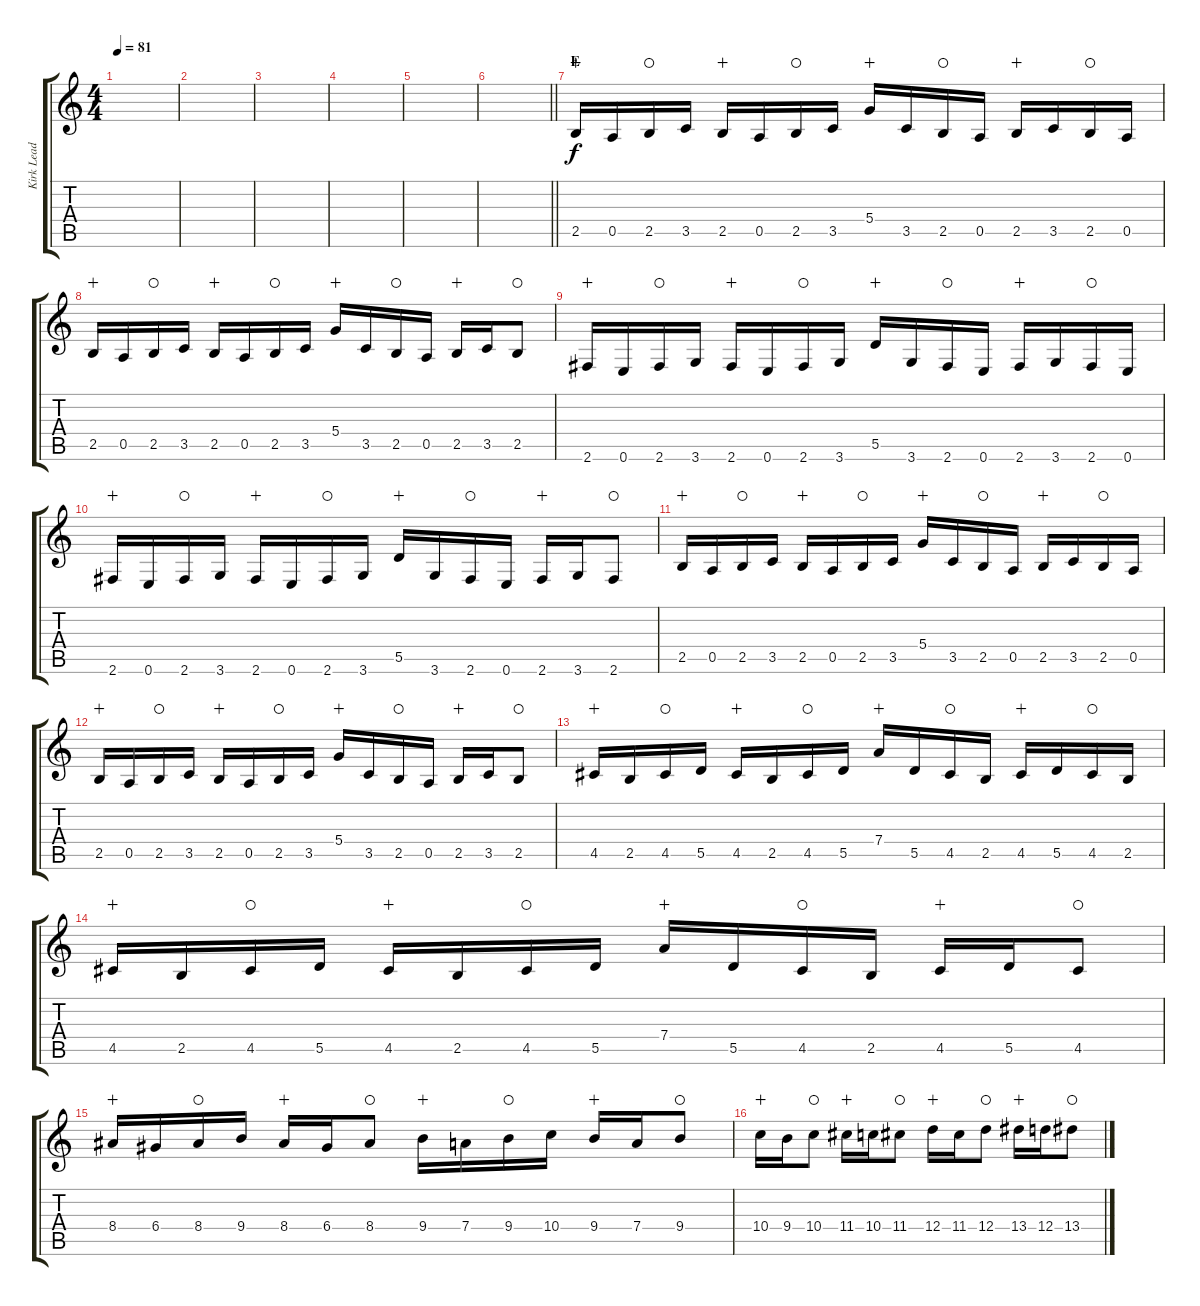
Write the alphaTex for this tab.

\track ("Kirk Lead 1" "Kirk Lead ") {instrument distortionguitar}
\staff {score tabs}
\tuning (E4 B3 G3 D3 A2 E2) {hide}
\ts (4 4)
\tempo 81
\clef g2
\ks c
|
|
|
|
|
\barLineRight lightlight
|
\section ("" "E")
2.5.16{volume 5 instrument distortionguitar wahc} 0.5.16 2.5.16{waho} 3.5.16 2.5.16{wahc} 0.5.16 2.5.16{waho} 3.5.16 5.4.16{wahc} 3.5.16 2.5.16{waho} 0.5.16 2.5.16{wahc} 3.5.16 2.5.16{waho} 0.5.16 |
2.5.16{wahc} 0.5.16 2.5.16{waho} 3.5.16 2.5.16{wahc} 0.5.16 2.5.16{waho} 3.5.16 5.4.16{wahc} 3.5.16 2.5.16{waho} 0.5.16 2.5.16{wahc} 3.5.16 2.5.8{waho} |
2.6.16{wahc} 0.6.16 2.6.16{waho} 3.6.16 2.6.16{wahc} 0.6.16 2.6.16{waho} 3.6.16 5.5.16{wahc} 3.6.16 2.6.16{waho} 0.6.16 2.6.16{wahc} 3.6.16 2.6.16{waho} 0.6.16 |
2.6.16{wahc} 0.6.16{txt ""} 2.6.16{waho} 3.6.16 2.6.16{wahc} 0.6.16 2.6.16{waho} 3.6.16 5.5.16{wahc} 3.6.16 2.6.16{waho} 0.6.16 2.6.16{wahc} 3.6.16 2.6.8{waho} |
2.5.16{wahc} 0.5.16 2.5.16{waho} 3.5.16 2.5.16{wahc} 0.5.16 2.5.16{waho} 3.5.16 5.4.16{wahc} 3.5.16 2.5.16{waho} 0.5.16 2.5.16{wahc} 3.5.16 2.5.16{waho} 0.5.16 |
2.5.16{wahc} 0.5.16 2.5.16{waho} 3.5.16 2.5.16{wahc} 0.5.16 2.5.16{waho} 3.5.16 5.4.16{wahc} 3.5.16 2.5.16{waho} 0.5.16 2.5.16{wahc} 3.5.16 2.5.8{waho} |
4.5.16{wahc} 2.5.16 4.5.16{waho} 5.5.16 4.5.16{wahc} 2.5.16 4.5.16{waho} 5.5.16 7.4.16{wahc} 5.5.16 4.5.16{waho} 2.5.16 4.5.16{wahc} 5.5.16 4.5.16{waho} 2.5.16 |
4.5.16{wahc} 2.5.16 4.5.16{waho} 5.5.16 4.5.16{wahc} 2.5.16 4.5.16{waho} 5.5.16 7.4.16{wahc} 5.5.16 4.5.16{waho} 2.5.16 4.5.16{wahc} 5.5.16 4.5.8{waho} |
8.4.16{wahc} 6.4.16 8.4.16{waho} 9.4.16 8.4.16{wahc} 6.4.16 8.4.8{waho} 9.4.16{wahc} 7.4.16 9.4.16{waho} 10.4.16 9.4.16{wahc} 7.4.16 9.4.8{waho} |
10.4.16{wahc} 9.4.16 10.4.8{waho} 11.4.16{wahc} 10.4.16 11.4.8{waho} 12.4.16{wahc} 11.4.16 12.4.8{waho} 13.4.16{wahc} 12.4.16 13.4.8{waho}
